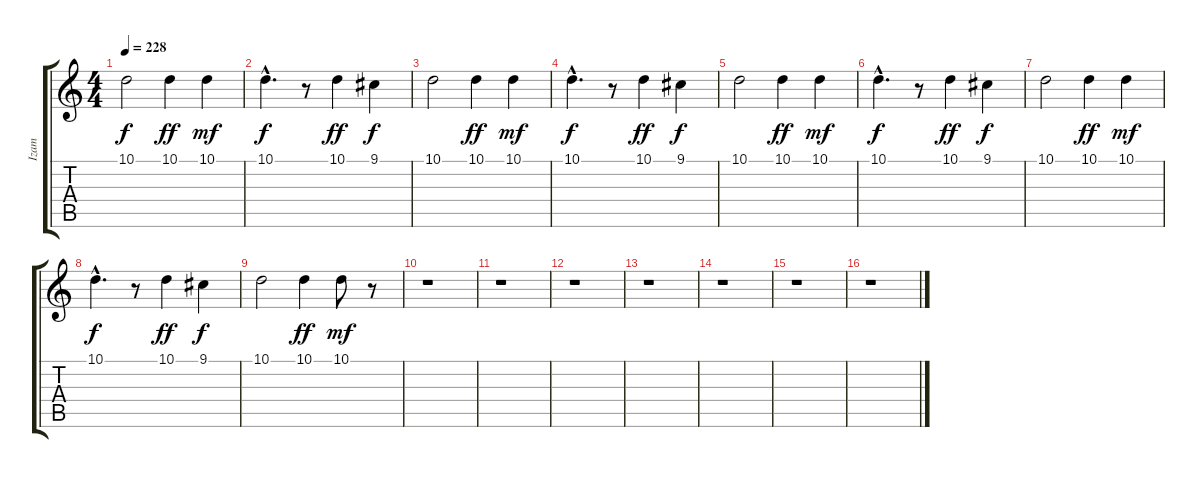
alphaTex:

\track ("Izam" "Izam") {instrument oboe}
\staff {score tabs}
\tuning (E4 B3 G3 D3 A2 E2) {hide}
\ts (4 4)
\tempo 228
\clef g2
\ks c
10.1.2{dy f volume 10} 10.1.4{dy ff} 10.1.4{dy mf} |
10.1{hac}.4{d dy f volume 9} r.8 10.1.4{dy ff} 9.1.4{dy f} |
10.1.2{volume 8} 10.1.4{dy ff} 10.1.4{dy mf} |
10.1{hac}.4{d dy f volume 7} r.8 10.1.4{dy ff} 9.1.4{dy f} |
10.1.2{volume 6} 10.1.4{dy ff} 10.1.4{dy mf} |
10.1{hac}.4{d dy f volume 5} r.8 10.1.4{dy ff} 9.1.4{dy f} |
10.1.2{volume 4} 10.1.4{dy ff} 10.1.4{dy mf} |
10.1{hac}.4{d dy f volume 3} r.8 10.1.4{dy ff} 9.1.4{dy f} |
10.1.2{volume 2} 10.1.4{dy ff} 10.1.8{dy mf} r.8 |
r.1 |
r.1 |
r.1 |
r.1 |
r.1 |
r.1 |
r.1
